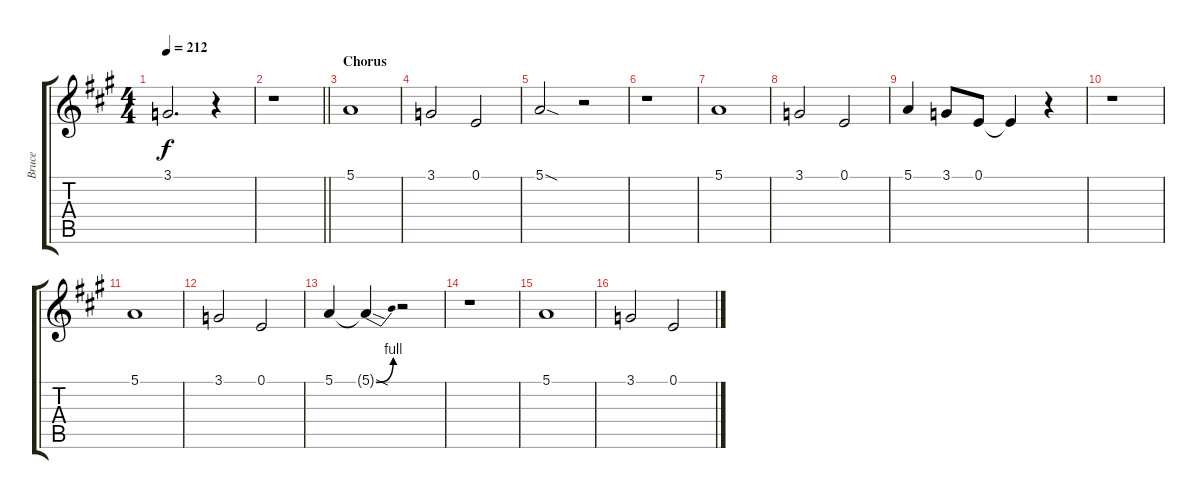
\track ("Bruce" "Bruce") {instrument clarinet}
\staff {score tabs}
\tuning (E4 B3 G3 D3 A2 E2) {hide}
\ts (4 4)
\tempo 212
\clef g2
\ks a
3.1.2{d dy f} r.4 |
\barLineRight lightlight
r.1 |
\section ("" "Chorus")
5.1.1 |
3.1.2 0.1.2 |
5.1{sod}.2 r.2 |
r.1 |
5.1.1 |
3.1.2 0.1.2 |
5.1.4 3.1.8 0.1.8 0.1{t}.4 r.4 |
r.1 |
5.1.1 |
3.1.2 0.1.2 |
5.1.4 5.1{be (bend 0 0 60 4) sod t}.4 r.2 |
r.1 |
5.1.1 |
3.1.2 0.1.2
